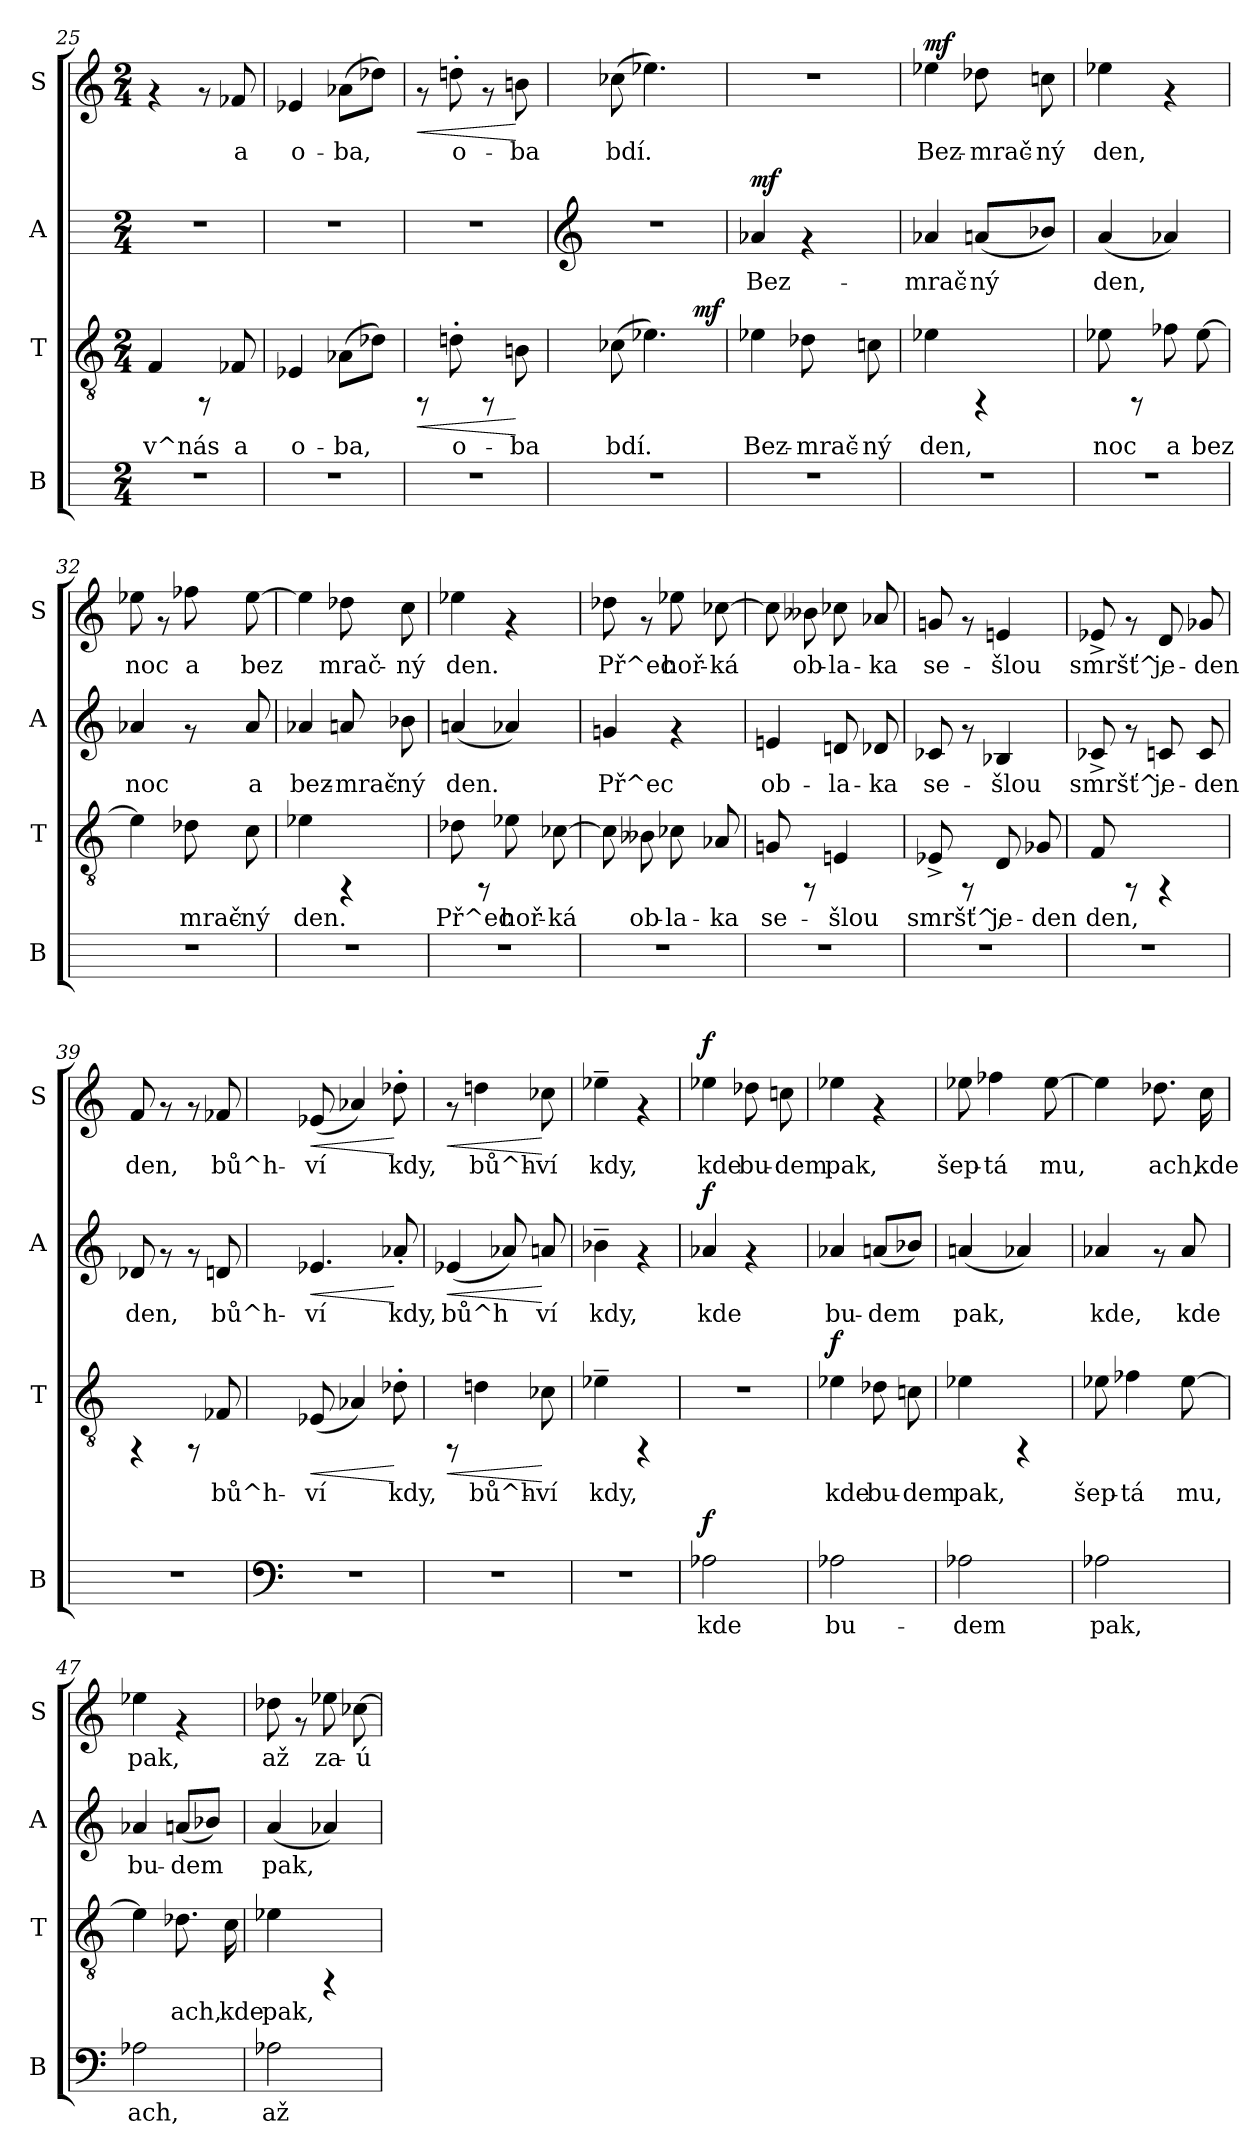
**kern	**text	**dynam	**kern	**text	**dynam	**kern	**text	**dynam	**kern	**text	**dynam
*part4	*part4	*part4	*part3	*part3	*part3	*part2	*part2	*part2	*part1	*part1	*part1
*staff4	*staff4	*staff4	*staff3	*staff3	*staff3	*staff2	*staff2	*staff2	*staff1	*staff1	*staff1
*I"B	*	*	*I"T	*	*	*I"A	*	*	*I"S	*	*
*I'B	*	*	*I'T	*	*	*I'A	*	*	*I'S	*	*
*	*	*	*clefGv2	*	*	*	*	*	*clefG2	*	*
*k[]	*	*	*k[]	*	*	*k[]	*	*	*k[]	*	*
*C:	*	*	*C:	*	*	*C:	*	*	*C:	*	*
*M2/4	*	*	*M2/4	*	*	*M2/4	*	*	*M2/4	*	*
=25	=25	=25	=25	=25	=25	=25	=25	=25	=25	=25	=25
!	!	!	!	!LO:LY:b:cj	!	!	!	!	!	!	!
2r	.	.	4F/	v^nás	.	2r	.	.	4rf	.	.
.	.	.	8rFF	.	.	.	.	.	8rf	.	.
!	!	!	!	!LO:LY:b:cj	!	!	!	!	!	!LO:LY:b:cj	!
.	.	.	8F-X/	a	.	.	.	.	8f-X/	a	.
=26	=26	=26	=26	=26	=26	=26	=26	=26	=26	=26	=26
!	!	!	!	!LO:LY:b:cj	!	!	!	!	!	!LO:LY:b:cj	!
2r	.	.	4E-X/	o-	.	2r	.	.	4e-X/	o-	.
!	!	!	!	!LO:LY:b:cj	!	!	!	!	!	!LO:LY:b:cj	!
.	.	.	(>8A-X\L	-ba,	.	.	.	.	(>8a-X\L	-ba,	.
!	!	!	!	!LO:LY:b:cj	!	!	!	!	!	!LO:LY:b:cj	!
.	.	.	8d-X\J)	.	.	.	.	.	8dd-X\J)	.	.
=27	=27	=27	=27	=27	=27	=27	=27	=27	=27	=27	=27
!	!	!	!	!	!LO:HP:b	!	!	!	!	!	!LO:HP:b
2r	.	.	8rFF	.	<	2r	.	.	8rf	.	<
!	!	!	!	!LO:LY:b:cj	!	!	!	!	!	!LO:LY:b:cj	!
.	.	.	8dn'>\	o-	.	.	.	.	8ddn'>\	o-	.
.	.	.	8rFF	.	.	.	.	.	8rf	.	.
!	!	!	!	!LO:LY:b:cj	!	!	!	!	!	!LO:LY:b:cj	!
.	.	.	8Bn\	-ba	[	.	.	.	8bn\	-ba	[
!!LO:PB:g=z
=28	=28	=28	=28	=28	=28	=28	=28	=28	=28	=28	=28
*	*	*	*	*	*	*clefG2	*	*	*	*	*
!	!	!	!	!LO:LY:b:cj	!	!	!	!	!	!LO:LY:b:cj	!
*	*	*	*^	*	*	*	*	*	*	*	*
2r	.	.	(>8c-X\	4.ryy	bdí.	.	2r	.	.	(>8cc-X\	bdí.	.
!	!	!	!	!	!LO:LY:b:cj	!	!	!	!	!	!LO:LY:b:cj	!
.	.	.	4.e-X\)	.	.	.	.	.	.	4.ee-X\)	.	.
!	!	!	!	!	!	!LO:DY:a	!	!	!	!	!	!
.	.	.	.	8ryy	.	mf	.	.	.	.	.	.
=29	=29	=29	=29	=29	=29	=29	=29	=29	=29	=29	=29	=29
!	!	!	!	!	!LO:LY:b:cj	!	!	!LO:LY:b:cj	!LO:DY:a	!	!	!
*	*	*	*v	*v	*	*	*	*	*	*	*	*
2r	.	.	4e-X\	Bez-	.	4a-X/	Bez-	mf	2r	.	.
!	!	!	!	!LO:LY:b:cj	!	!	!	!	!	!	!
.	.	.	8d-X\	-mrač-	.	4rf	.	.	.	.	.
!	!	!	!	!LO:LY:b:cj	!	!	!	!	!	!	!
.	.	.	8cn\	-ný	.	.	.	.	.	.	.
=30	=30	=30	=30	=30	=30	=30	=30	=30	=30	=30	=30
!	!	!	!	!LO:LY:b:cj	!	!	!LO:LY:b:cj	!	!	!LO:LY:b:cj	!LO:DY:a
2r	.	.	4e-X\	den,	.	4a-X/	-mrač-	.	4ee-X\	Bez-	mf
!	!	!	!	!	!	!	!LO:LY:b:cj	!	!	!LO:LY:b:cj	!
.	.	.	4rFF	.	.	(<8an/L	-ný	.	8dd-X\	-mrač-	.
!	!	!	!	!	!	!	!LO:LY:b:cj	!	!	!LO:LY:b:cj	!
.	.	.	.	.	.	8b-X/J)	.	.	8ccn\	-ný	.
=31	=31	=31	=31	=31	=31	=31	=31	=31	=31	=31	=31
!	!	!	!	!LO:LY:b:cj	!	!	!LO:LY:b:cj	!	!	!LO:LY:b:cj	!
2r	.	.	8e-X\	noc	.	(<4a/	den,	.	4ee-X\	den,	.
.	.	.	8rFF	.	.	.	.	.	.	.	.
!	!	!	!	!LO:LY:b:cj	!	!	!LO:LY:b:cj	!	!	!	!
.	.	.	8f-X\	a	.	4a-X/)	.	.	4rf	.	.
!	!	!	!	!LO:LY:b:cj	!	!	!	!	!	!	!
.	.	.	[>8e-\	bez-	.	.	.	.	.	.	.
=32	=32	=32	=32	=32	=32	=32	=32	=32	=32	=32	=32
!	!	!	!	!LO:LY:b:cj	!	!	!LO:LY:b:cj	!	!	!LO:LY:b:cj	!
2r	.	.	4e-\]	--	.	4a-X/	noc	.	8ee-X\	noc	.
.	.	.	.	.	.	.	.	.	8rf	.	.
!	!	!	!	!LO:LY:b:cj	!	!	!	!	!	!LO:LY:b:cj	!
.	.	.	8d-X\	-mrač-	.	8rf	.	.	8ff-X\	a	.
!	!	!	!	!LO:LY:b:cj	!	!	!LO:LY:b:cj	!	!	!LO:LY:b:cj	!
.	.	.	8c\	-ný	.	8a-/	a	.	[>8ee-\	bez-	.
=33	=33	=33	=33	=33	=33	=33	=33	=33	=33	=33	=33
!	!	!	!	!LO:LY:b:cj	!	!	!LO:LY:b:cj	!	!	!LO:LY:b:cj	!
2r	.	.	4e-X\	den.	.	4a-X/	bez-	.	4ee-\]	--	.
!	!	!	!	!	!	!	!LO:LY:b:cj	!	!	!LO:LY:b:cj	!
.	.	.	4rFF	.	.	8an/	-mrač-	.	8dd-X\	-mrač-	.
!	!	!	!	!	!	!	!LO:LY:b:cj	!	!	!LO:LY:b:cj	!
.	.	.	.	.	.	8b-X\	-ný	.	8cc\	-ný	.
!!LO:PB:g=z
=34	=34	=34	=34	=34	=34	=34	=34	=34	=34	=34	=34
!	!	!	!	!LO:LY:b:cj	!	!	!LO:LY:b:cj	!	!	!LO:LY:b:cj	!
2r	.	.	8d-X\	Př^ec	.	(<4an/	den.	.	4ee-X\	den.	.
.	.	.	8rFF	.	.	.	.	.	.	.	.
!	!	!	!	!LO:LY:b:cj	!	!	!LO:LY:b:cj	!	!	!	!
.	.	.	8e-X\	hoř-	.	4a-X/)	.	.	4rf	.	.
!	!	!	!	!LO:LY:b:cj	!	!	!	!	!	!	!
.	.	.	[>8c-X\	-ká	.	.	.	.	.	.	.
=35	=35	=35	=35	=35	=35	=35	=35	=35	=35	=35	=35
!	!	!	!	!LO:LY:b:cj	!	!	!LO:LY:b:cj	!	!	!LO:LY:b:cj	!
2r	.	.	8c-\]	.	.	4gn/	Př^ec	.	8dd-X\	Př^ec	.
!	!	!	!	!LO:LY:b:cj	!	!	!	!	!	!	!
.	.	.	8B--X\	ob-	.	.	.	.	8rf	.	.
!	!	!	!	!LO:LY:b:cj	!	!	!	!	!	!LO:LY:b:cj	!
.	.	.	8c-X\	-la-	.	4rf	.	.	8ee-X\	hoř-	.
!	!	!	!	!LO:LY:b:cj	!	!	!	!	!	!LO:LY:b:cj	!
.	.	.	8A-X/	-ka	.	.	.	.	[>8cc-X\	-ká	.
=36	=36	=36	=36	=36	=36	=36	=36	=36	=36	=36	=36
!	!	!	!	!LO:LY:b:cj	!	!	!LO:LY:b:cj	!	!	!LO:LY:b:cj	!
2r	.	.	8Gn/	se-	.	4en/	ob-	.	8cc-\]	.	.
!	!	!	!	!	!	!	!	!	!	!LO:LY:b:cj	!
.	.	.	8rFF	.	.	.	.	.	8b--X\	ob-	.
!	!	!	!	!LO:LY:b:cj	!	!	!LO:LY:b:cj	!	!	!LO:LY:b:cj	!
.	.	.	4En/	-šlou	.	8dn/	-la-	.	8cc-X\	-la-	.
!	!	!	!	!	!	!	!LO:LY:b:cj	!	!	!LO:LY:b:cj	!
.	.	.	.	.	.	8d-X/	-ka	.	8a-X/	-ka	.
=37	=37	=37	=37	=37	=37	=37	=37	=37	=37	=37	=37
!	!	!	!	!LO:LY:b:cj	!	!	!LO:LY:b:cj	!	!	!LO:LY:b:cj	!
2r	.	.	8E-X^>/	smršť^,	.	8c-X/	se-	.	8gn/	se-	.
.	.	.	8rFF	.	.	8rf	.	.	8rf	.	.
!	!	!	!	!LO:LY:b:cj	!	!	!LO:LY:b:cj	!	!	!LO:LY:b:cj	!
.	.	.	8D/	je-	.	4B-X/	-šlou	.	4en/	-šlou	.
!	!	!	!	!LO:LY:b:cj	!	!	!	!	!	!	!
.	.	.	8G-X/	-den	.	.	.	.	.	.	.
=38	=38	=38	=38	=38	=38	=38	=38	=38	=38	=38	=38
!	!	!	!	!LO:LY:b:cj	!	!	!LO:LY:b:cj	!	!	!LO:LY:b:cj	!
2r	.	.	8F/	den,	.	8c-X^>/	smršť^,	.	8e-X^>/	smršť^,	.
.	.	.	8rFF	.	.	8rf	.	.	8rf	.	.
!	!	!	!	!	!	!	!LO:LY:b:cj	!	!	!LO:LY:b:cj	!
.	.	.	4rFF	.	.	8cn/	je-	.	8d/	je-	.
!	!	!	!	!	!	!	!LO:LY:b:cj	!	!	!LO:LY:b:cj	!
.	.	.	.	.	.	8c/	-den	.	8g-X/	-den	.
=39	=39	=39	=39	=39	=39	=39	=39	=39	=39	=39	=39
!	!	!	!	!	!	!	!LO:LY:b:cj	!	!	!LO:LY:b:cj	!
2r	.	.	4rFF	.	.	8d-X/	den,	.	8f/	den,	.
.	.	.	.	.	.	8rf	.	.	8rf	.	.
.	.	.	8rFF	.	.	8rf	.	.	8rf	.	.
!	!	!	!	!LO:LY:b:cj	!	!	!LO:LY:b:cj	!	!	!LO:LY:b:cj	!
.	.	.	8F-X/	bů^h-	.	8dn/	bů^h-	.	8f-X/	bů^h-	.
!!LO:LB:g=z
=40	=40	=40	=40	=40	=40	=40	=40	=40	=40	=40	=40
*clefF4	*	*	*	*	*	*	*	*	*	*	*
!	!	!	!	!LO:LY:b:cj	!LO:HP:b	!	!LO:LY:b:cj	!LO:HP:b	!	!LO:LY:b:cj	!LO:HP:b
2r	.	.	(<8E-X/	-ví	<	4.e-X/	-ví	<	(<8e-X/	-ví	<
!	!	!	!	!LO:LY:b:cj	!	!	!	!	!	!LO:LY:b:cj	!
.	.	.	4A-X/)	.	.	.	.	.	4a-X/)	.	.
!	!	!	!	!LO:LY:b:cj	!	!	!LO:LY:b:cj	!	!	!LO:LY:b:cj	!
.	.	.	8d-X'>\	kdy,	[	8a-X'</	kdy,	[	8dd-X'>\	kdy,	[
=41	=41	=41	=41	=41	=41	=41	=41	=41	=41	=41	=41
!	!	!	!	!	!LO:HP:b	!	!LO:LY:b:cj	!LO:HP:b	!	!	!LO:HP:b
2r	.	.	8rFF	.	<	(<4e-X/	bů^h-	<	8rf	.	<
!	!	!	!	!LO:LY:b:cj	!	!	!	!	!	!LO:LY:b:cj	!
.	.	.	4dn\	bů^h-	.	.	.	.	4ddn\	bů^h-	.
!	!	!	!	!	!	!	!LO:LY:b:cj	!	!	!	!
.	.	.	.	.	.	8a-X/)	--	.	.	.	.
!	!	!	!	!LO:LY:b:cj	!	!	!LO:LY:b:cj	!	!	!LO:LY:b:cj	!
.	.	.	8c-X\	-ví	[	8an/	-ví	[	8cc-X\	-ví	[
=42	=42	=42	=42	=42	=42	=42	=42	=42	=42	=42	=42
!	!	!	!	!LO:LY:b:cj	!	!	!LO:LY:b:cj	!	!	!LO:LY:b:cj	!
2r	.	.	4e-X~>\	kdy,	.	4b-X~>\	kdy,	.	4ee-X~>\	kdy,	.
.	.	.	4rFF	.	.	4rf	.	.	4rf	.	.
=43	=43	=43	=43	=43	=43	=43	=43	=43	=43	=43	=43
!	!LO:LY:b:cj	!LO:DY:a	!	!	!	!	!LO:LY:b:cj	!LO:DY:a	!	!LO:LY:b:cj	!LO:DY:a
2A-X\	kde	f	2r	.	.	4a-X/	kde	f	4ee-X\	kde	f
!	!	!	!	!	!	!	!	!	!	!LO:LY:b:cj	!
.	.	.	.	.	.	4rf	.	.	8dd-X\	bu-	.
!	!	!	!	!	!	!	!	!	!	!LO:LY:b:cj	!
.	.	.	.	.	.	.	.	.	8ccn\	-dem	.
=44	=44	=44	=44	=44	=44	=44	=44	=44	=44	=44	=44
!	!LO:LY:b:cj	!	!	!LO:LY:b:cj	!LO:DY:a	!	!LO:LY:b:cj	!	!	!LO:LY:b:cj	!
2A-X\	bu-	.	4e-X\	kde	f	4a-X/	bu-	.	4ee-X\	pak,	.
!	!	!	!	!LO:LY:b:cj	!	!	!LO:LY:b:cj	!	!	!	!
.	.	.	8d-X\	bu-	.	(<8an/L	-dem	.	4rf	.	.
!	!	!	!	!LO:LY:b:cj	!	!	!LO:LY:b:cj	!	!	!	!
.	.	.	8cn\	-dem	.	8b-X/J)	.	.	.	.	.
=45	=45	=45	=45	=45	=45	=45	=45	=45	=45	=45	=45
!	!LO:LY:b:cj	!	!	!LO:LY:b:cj	!	!	!LO:LY:b:cj	!	!	!LO:LY:b:cj	!
2A-X\	-dem	.	4e-X\	pak,	.	(<4an/	pak,	.	8ee-X\	šep-	.
!	!	!	!	!	!	!	!	!	!	!LO:LY:b:cj	!
.	.	.	.	.	.	.	.	.	4ff-X\	-tá	.
!	!	!	!	!	!	!	!LO:LY:b:cj	!	!	!	!
.	.	.	4rFF	.	.	4a-X/)	.	.	.	.	.
!	!	!	!	!	!	!	!	!	!	!LO:LY:b:cj	!
.	.	.	.	.	.	.	.	.	[>8ee-\	mu,	.
=46	=46	=46	=46	=46	=46	=46	=46	=46	=46	=46	=46
!	!LO:LY:b:cj	!	!	!LO:LY:b:cj	!	!	!LO:LY:b:cj	!	!	!LO:LY:b:cj	!
2A-X\	pak,	.	8e-X\	šep-	.	4a-X/	kde,	.	4ee-\]	.	.
!	!	!	!	!LO:LY:b:cj	!	!	!	!	!	!	!
.	.	.	4f-X\	-tá	.	.	.	.	.	.	.
!	!	!	!	!	!	!	!	!	!	!LO:LY:b:cj	!
.	.	.	.	.	.	8rf	.	.	8.dd-X\	ach,	.
!	!	!	!	!LO:LY:b:cj	!	!	!LO:LY:b:cj	!	!	!	!
.	.	.	[<8e-\	mu,	.	8a-/	kde	.	.	.	.
!	!	!	!	!	!	!	!	!	!	!LO:LY:b:cj	!
.	.	.	.	.	.	.	.	.	16cc\	kde	.
!!LO:LB:g=z
=47	=47	=47	=47	=47	=47	=47	=47	=47	=47	=47	=47
!	!LO:LY:b:cj	!	!	!LO:LY:b:cj	!	!	!LO:LY:b:cj	!	!	!LO:LY:b:cj	!
2A-X\	ach,	.	4e-\]	.	.	4a-X/	bu-	.	4ee-X\	pak,	.
!	!	!	!	!LO:LY:b:cj	!	!	!LO:LY:b:cj	!	!	!	!
.	.	.	8.d-X\	ach,	.	(<8an/L	-dem	.	4rf	.	.
!	!	!	!	!	!	!	!LO:LY:b:cj	!	!	!	!
.	.	.	.	.	.	8b-X/J)	.	.	.	.	.
!	!	!	!	!LO:LY:b:cj	!	!	!	!	!	!	!
.	.	.	16c\	kde	.	.	.	.	.	.	.
=48	=48	=48	=48	=48	=48	=48	=48	=48	=48	=48	=48
!	!LO:LY:b:cj	!	!	!LO:LY:b:cj	!	!	!LO:LY:b:cj	!	!	!LO:LY:b:cj	!
2A-X\	až	.	4e-X\	pak,	.	(<4a/	pak,	.	8dd-X\	až	.
.	.	.	.	.	.	.	.	.	8rf	.	.
!	!	!	!	!	!	!	!LO:LY:b:cj	!	!	!LO:LY:b:cj	!
.	.	.	4rFF	.	.	4a-X/)	.	.	8ee-X\	za-	.
!	!	!	!	!	!	!	!	!	!	!LO:LY:b:cj	!
.	.	.	.	.	.	.	.	.	[>8cc-X\	-ú-	.
=	=	=	=	=	=	=	=	=	=	=	=
*-	*-	*-	*-	*-	*-	*-	*-	*-	*-	*-	*-
